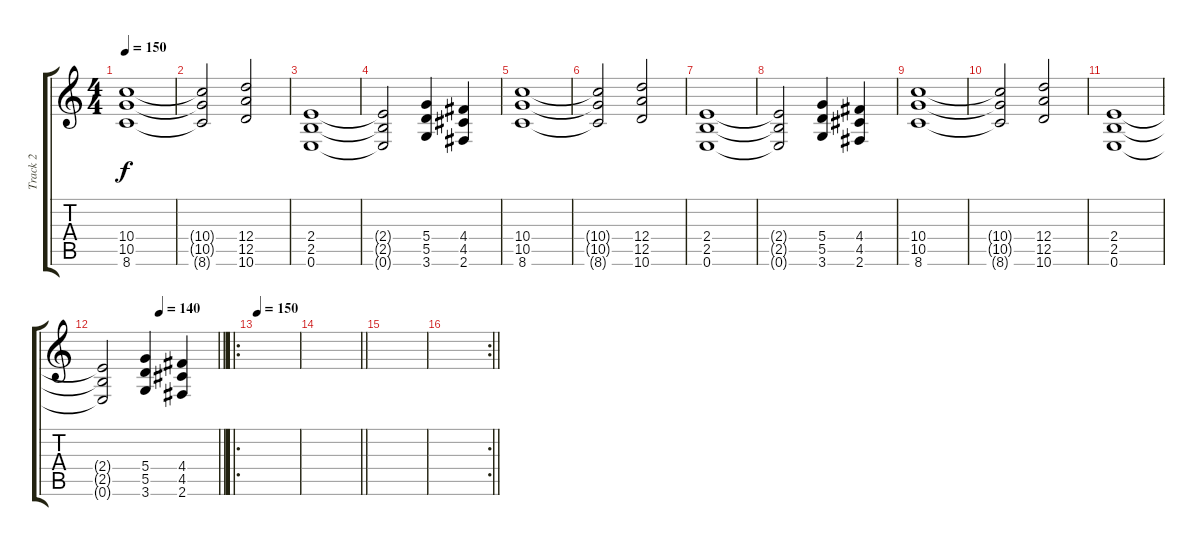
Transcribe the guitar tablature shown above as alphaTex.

\track ("Track 2" "Track 2") {instrument electricguitarclean}
\staff {score tabs}
\tuning (E4 B3 G3 D3 A2 E2) {hide}
\ts (4 4)
\tempo 150
\clef g2
\ks c
(10.4 10.5 8.6).1{dy f instrument distortionguitar} |
(10.4{t} 10.5{t} 8.6{t}).2 (12.4 12.5 10.6).2 |
(2.4 2.5 0.6).1 |
(2.4{t} 2.5{t} 0.6{t}).2 (5.4 5.5 3.6).4 (4.4 4.5 2.6).4 |
(10.4 10.5 8.6).1{instrument distortionguitar} |
(10.4{t} 10.5{t} 8.6{t}).2 (12.4 12.5 10.6).2 |
(2.4 2.5 0.6).1 |
(2.4{t} 2.5{t} 0.6{t}).2 (5.4 5.5 3.6).4 (4.4 4.5 2.6).4 |
(10.4 10.5 8.6).1{instrument distortionguitar} |
(10.4{t} 10.5{t} 8.6{t}).2 (12.4 12.5 10.6).2 |
(2.4 2.5 0.6).1 |
\tempo (140 0.5)
\barLineRight lightlight
(2.4{t} 2.5{t} 0.6{t}).2 (5.4 5.5 3.6).4 (4.4 4.5 2.6).4 |
\ro
\tempo 150
|
\barLineRight lightlight
|
|
\rc 2
\barLineRight lightlight
